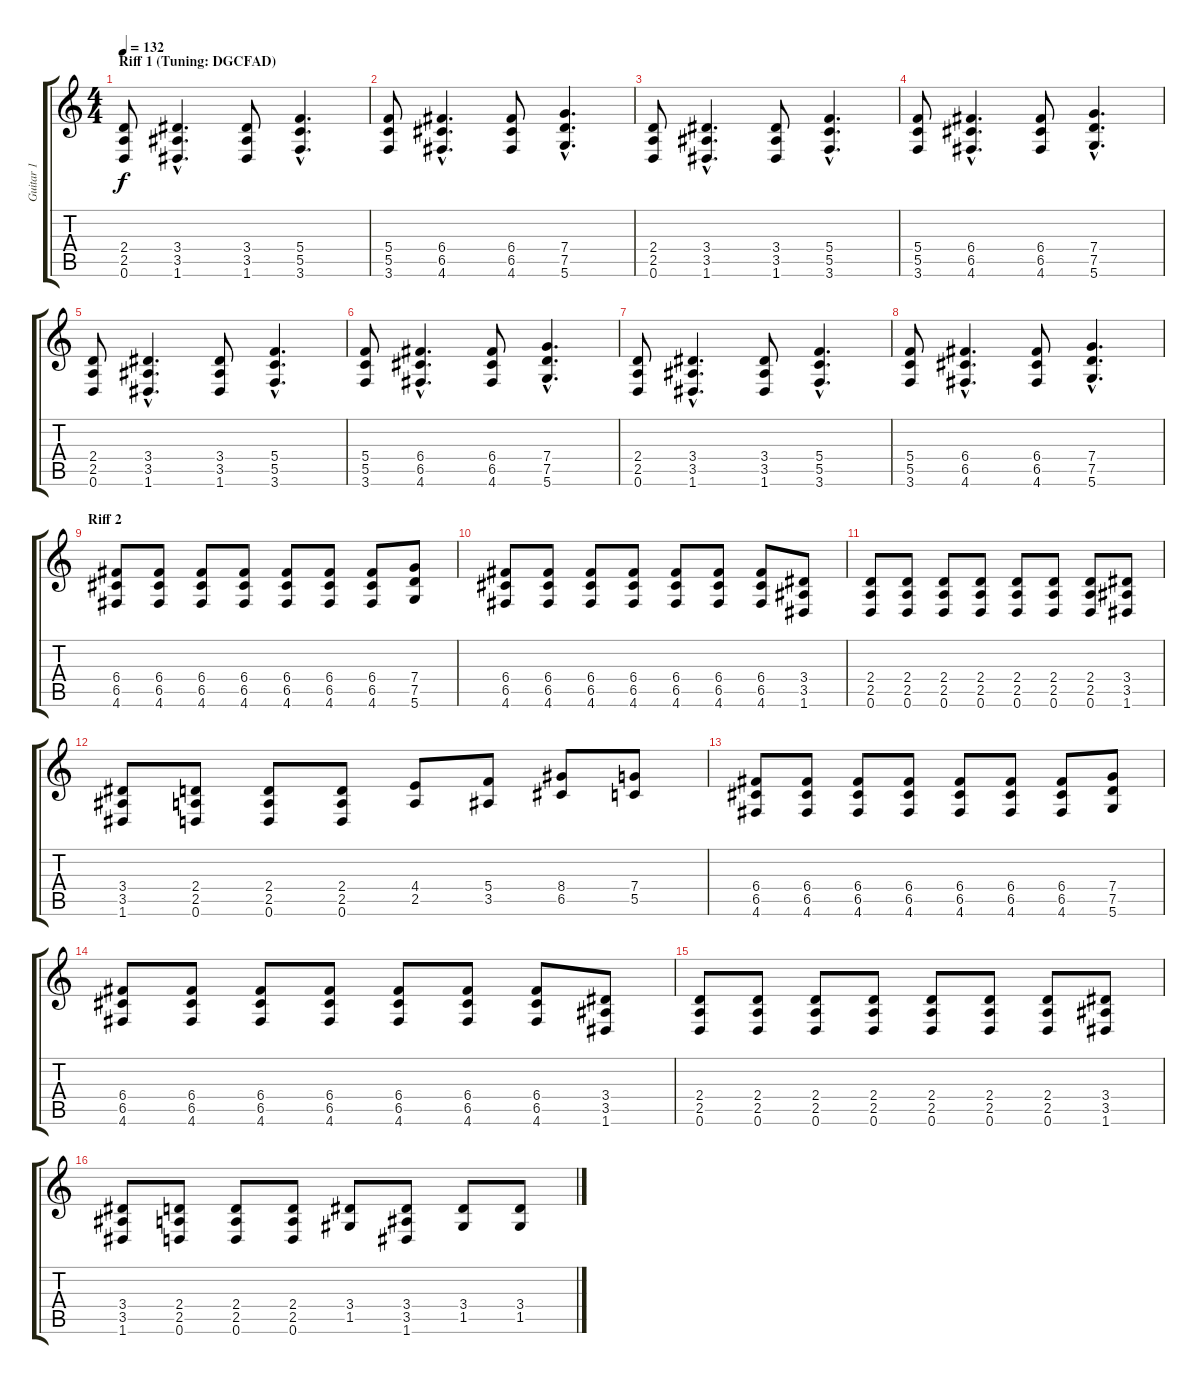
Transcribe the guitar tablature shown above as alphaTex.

\track ("Guitar 1" "Guitar 1") {instrument distortionguitar}
\staff {score tabs}
\tuning (D4 A3 F3 C3 G2 D2) {hide}
\ts (4 4)
\section ("" "Riff 1 (Tuning: DGCFAD)")
\tempo 132
\clef g2
\ks c
(2.4 2.5 0.6).8{dy f instrument distortionguitar} (3.4{hac} 3.5{hac} 1.6{hac}).4{d} (3.4 3.5 1.6).8 (5.4{hac} 5.5{hac} 3.6{hac}).4{d} |
(5.4 5.5 3.6).8 (6.4{hac} 6.5{hac} 4.6{hac}).4{d} (6.4 6.5 4.6).8 (7.4{hac} 7.5{hac} 5.6{hac}).4{d} |
(2.4 2.5 0.6).8 (3.4{hac} 3.5{hac} 1.6{hac}).4{d} (3.4 3.5 1.6).8 (5.4{hac} 5.5{hac} 3.6{hac}).4{d} |
(5.4 5.5 3.6).8 (6.4{hac} 6.5{hac} 4.6{hac}).4{d} (6.4 6.5 4.6).8 (7.4{hac} 7.5{hac} 5.6{hac}).4{d} |
(2.4 2.5 0.6).8 (3.4{hac} 3.5{hac} 1.6{hac}).4{d} (3.4 3.5 1.6).8 (5.4{hac} 5.5{hac} 3.6{hac}).4{d} |
(5.4 5.5 3.6).8 (6.4{hac} 6.5{hac} 4.6{hac}).4{d} (6.4 6.5 4.6).8 (7.4{hac} 7.5{hac} 5.6{hac}).4{d} |
(2.4 2.5 0.6).8 (3.4{hac} 3.5{hac} 1.6{hac}).4{d} (3.4 3.5 1.6).8 (5.4{hac} 5.5{hac} 3.6{hac}).4{d} |
(5.4 5.5 3.6).8 (6.4{hac} 6.5{hac} 4.6{hac}).4{d} (6.4 6.5 4.6).8 (7.4{hac} 7.5{hac} 5.6{hac}).4{d} |
\section ("" "Riff 2")
(6.4 6.5 4.6).8 (6.4 6.5 4.6).8 (6.4 6.5 4.6).8 (6.4 6.5 4.6).8 (6.4 6.5 4.6).8 (6.4 6.5 4.6).8 (6.4 6.5 4.6).8 (7.4 7.5 5.6).8 |
(6.4 6.5 4.6).8 (6.4 6.5 4.6).8 (6.4 6.5 4.6).8 (6.4 6.5 4.6).8 (6.4 6.5 4.6).8 (6.4 6.5 4.6).8 (6.4 6.5 4.6).8 (3.4 3.5 1.6).8 |
(2.4 2.5 0.6).8 (2.4 2.5 0.6).8 (2.4 2.5 0.6).8 (2.4 2.5 0.6).8 (2.4 2.5 0.6).8 (2.4 2.5 0.6).8 (2.4 2.5 0.6).8 (3.4 3.5 1.6).8 |
(3.4 3.5 1.6).8 (2.4 2.5 0.6).8 (2.4 2.5 0.6).8 (2.4 2.5 0.6).8 (4.4 2.5).8 (5.4 3.5).8 (8.4 6.5).8 (7.4 5.5).8 |
(6.4 6.5 4.6).8 (6.4 6.5 4.6).8 (6.4 6.5 4.6).8 (6.4 6.5 4.6).8 (6.4 6.5 4.6).8 (6.4 6.5 4.6).8 (6.4 6.5 4.6).8 (7.4 7.5 5.6).8 |
(6.4 6.5 4.6).8 (6.4 6.5 4.6).8 (6.4 6.5 4.6).8 (6.4 6.5 4.6).8 (6.4 6.5 4.6).8 (6.4 6.5 4.6).8 (6.4 6.5 4.6).8 (3.4 3.5 1.6).8 |
(2.4 2.5 0.6).8 (2.4 2.5 0.6).8 (2.4 2.5 0.6).8 (2.4 2.5 0.6).8 (2.4 2.5 0.6).8 (2.4 2.5 0.6).8 (2.4 2.5 0.6).8 (3.4 3.5 1.6).8 |
(3.4 3.5 1.6).8 (2.4 2.5 0.6).8 (2.4 2.5 0.6).8 (2.4 2.5 0.6).8 (3.4 1.5).8 (3.4 3.5 1.6).8 (3.4 1.5).8 (3.4 1.5).8
